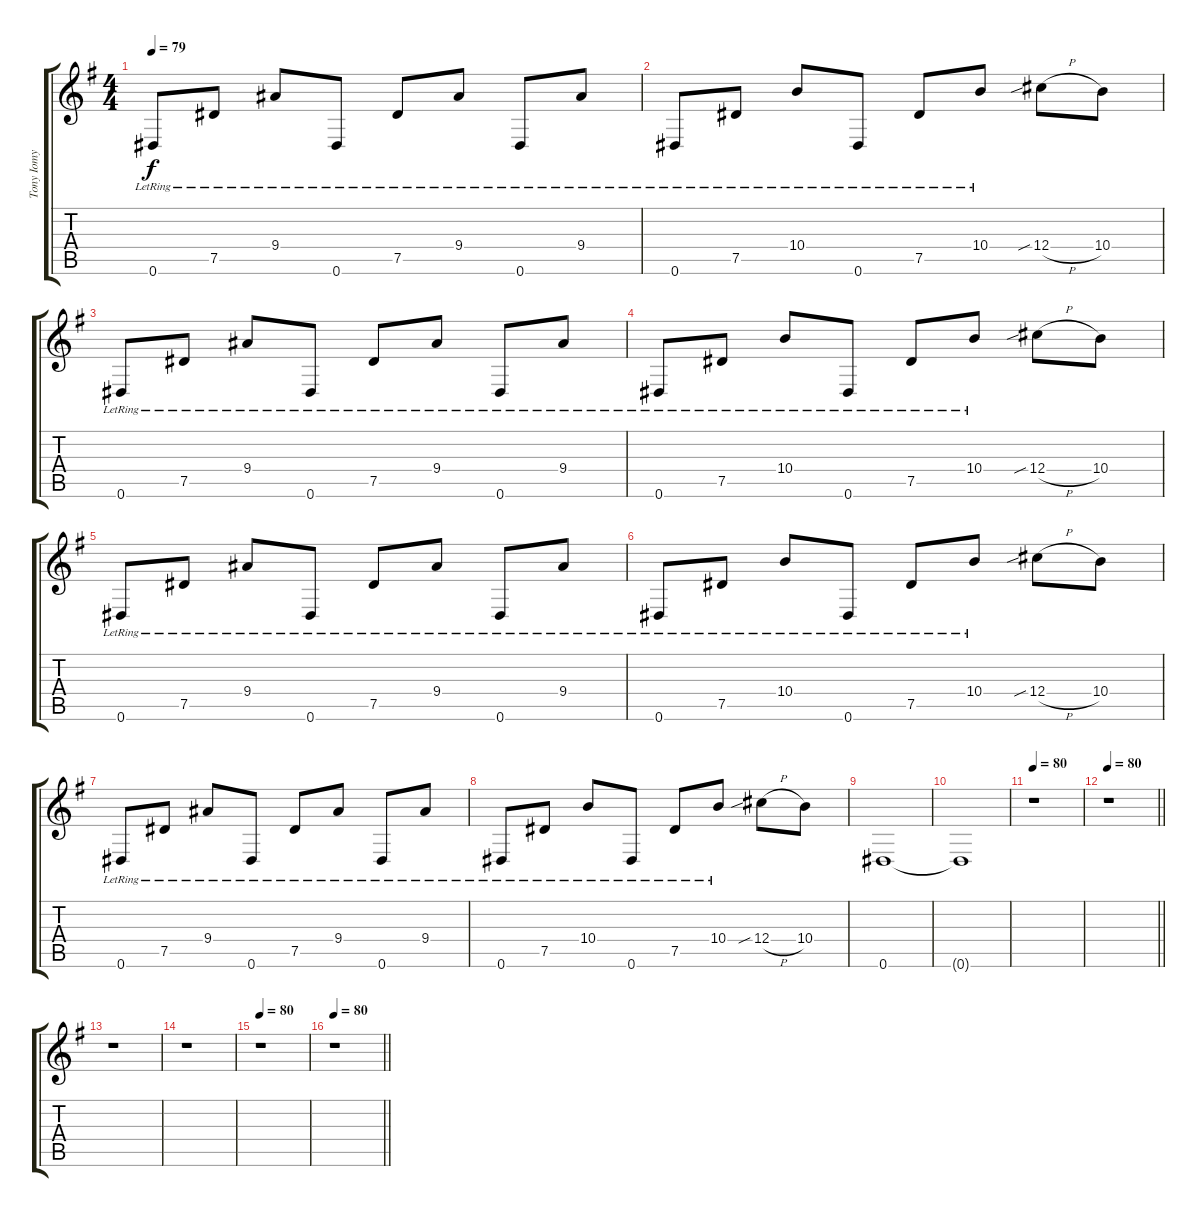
\track ("Tony Iomy" "Tony Iomy") {instrument acousticguitarsteel}
\staff {score tabs}
\tuning (Eb4 Bb3 Gb3 Db3 Ab2 Eb2) {hide}
\ts (4 4)
\tempo 79
\clef g2
\ks g
0.6{lr}.8{dy f instrument acousticguitarsteel} 7.5{lr}.8 9.4{lr}.8 0.6{lr}.8 7.5{lr}.8 9.4{lr}.8 0.6{lr}.8 9.4{lr}.8 |
0.6{lr}.8 7.5{lr}.8 10.4{lr}.8 0.6{lr}.8 7.5{lr}.8 10.4{lr}.8 12.4{sib h}.8 10.4.8 |
0.6{lr}.8 7.5{lr}.8 9.4{lr}.8 0.6{lr}.8 7.5{lr}.8 9.4{lr}.8 0.6{lr}.8 9.4{lr}.8 |
0.6{lr}.8 7.5{lr}.8 10.4{lr}.8 0.6{lr}.8 7.5{lr}.8 10.4{lr}.8 12.4{sib h}.8 10.4.8 |
0.6{lr}.8 7.5{lr}.8 9.4{lr}.8 0.6{lr}.8 7.5{lr}.8 9.4{lr}.8 0.6{lr}.8 9.4{lr}.8 |
0.6{lr}.8 7.5{lr}.8 10.4{lr}.8 0.6{lr}.8 7.5{lr}.8 10.4{lr}.8 12.4{sib h}.8 10.4.8 |
0.6{lr}.8 7.5{lr}.8 9.4{lr}.8 0.6{lr}.8 7.5{lr}.8 9.4{lr}.8 0.6{lr}.8 9.4{lr}.8 |
0.6{lr}.8 7.5{lr}.8 10.4{lr}.8 0.6{lr}.8 7.5{lr}.8 10.4{lr}.8 12.4{sib h}.8 10.4.8 |
0.6.1 |
0.6{t}.1 |
\tempo 80
r.1 |
\tempo 80
\barLineRight lightlight
r.1 |
r.1 |
r.1 |
\tempo 80
r.1 |
\tempo 80
\barLineRight lightlight
r.1
